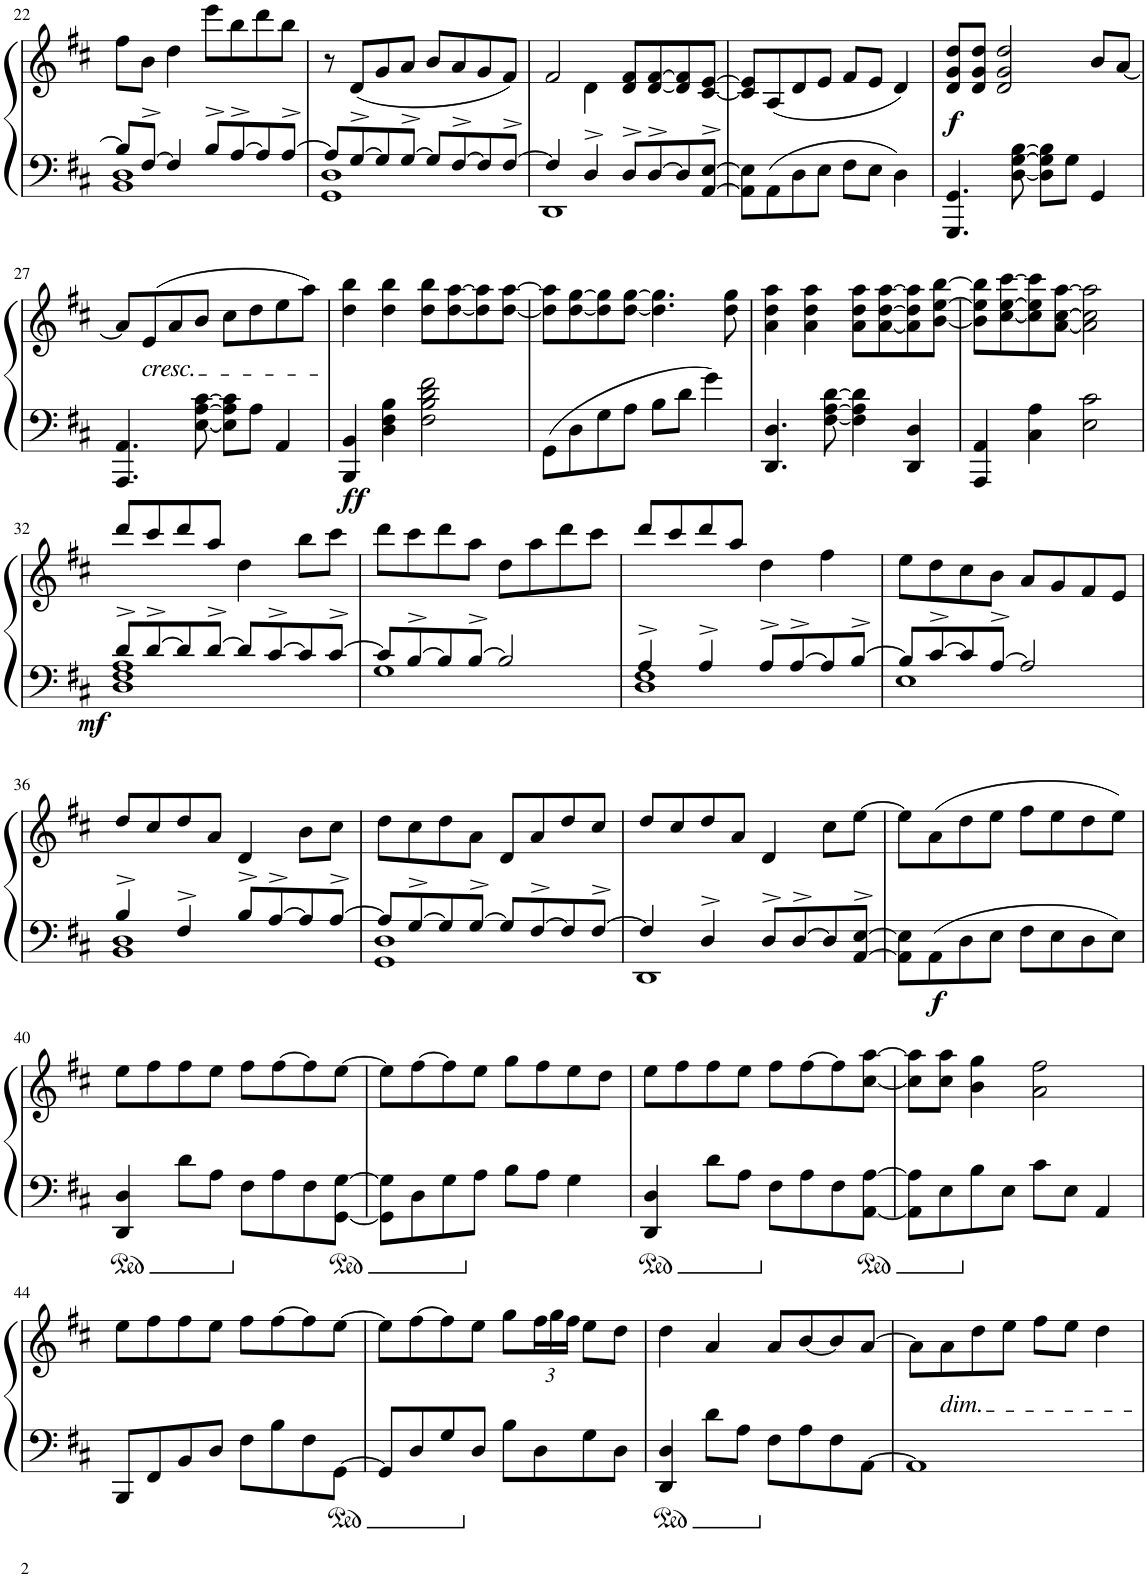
**kern	**kern	**dynam
*part1	*part1	*part1
*staff2	*staff1	*staff1/2
*I"Piano	*	*
*I'Pno.	*	*
!!LO:PB:g=z
*clefF4	*clefG2	*
*k[f#c#]	*k[f#c#]	*
*M4/4	*M4/4	*
=22	=22	=22
*^	*	*
8B/L]	1BB 1D	8ff#\L	.
[8F#^/J	.	8b\J	.
4F#/]	.	4dd\	.
8B^/L	.	8eee\L	.
[8A^/	.	8bb\	.
8A/]	.	8ddd\	.
[8A^/J	.	8bb\J	.
=23	=23	=23	=23
8A/L]	1GG 1D	8r	.
[8G^/	.	(8d/L	.
8G/]	.	8g/	.
[8G^/J	.	8a/J	.
8G/L]	.	8b/L	.
[8F#^/	.	8a/	.
8F#/]	.	8g/	.
[8F#^/J	.	8f#/J)	.
=24	=24	=24	=24
*	*	*^	*
4F#/]	1DD	2f#/	4ryy	.
4D^/	.	.	4d\	.
8D^/L	.	8d/ 8f#/L	2ryy	.
[8D^/	.	[8d/ [8f#/	.	.
8D/]	.	8d/] 8f#/]	.	.
[8AA/^ [8E/^J	.	[8c#/ [8e/J	.	.
*v	*v	*	*	*
*	*v	*v	*
=25	=25	=25
8AA\] 8E\]L	8c#/] 8e/]L	.
8AA\	(8A/	.
8D\	8d/	.
8E\J	8e/J	.
8F#\L	8f#/L	.
8E\J	8e/J	.
4D\	4d/)	.
=26	=26	=26
!	!	!LO:DY:b
4.GGG/ 4.GG/	8d/ 8g/ 8dd/L	f
.	8d/ 8g/ 8dd/J	.
.	2d/ 2g/ 2dd/	.
[8D\ [8G\ [8B\	.	.
8D\] 8G\] 8B\]L	.	.
8G\J	.	.
4GG/	8b/L	.
.	[8a/J	.
!!LO:LB:g=z
=27	=27	=27
4.AAA/ 4.AA/	8a/L]	.
!	!LO:TX:b:i:t=cresc.	!
.	(8e/	.
.	8a/	.
[8E\ [8A\ [8c#\	8b/J	.
8E\] 8A\] 8c#\]L	8cc#\L	.
8A\J	8dd\	.
4AA/	8ee\	.
.	8aa\J)	.
=28	=28	=28
!	!	!LO:DY:b=2
4BBB/ 4BB/	4dd\ 4bb\	ff
4D\ 4F#\ 4B\	4dd\ 4bb\	.
2F#\ 2B\ 2d\ 2f#\	8dd\ 8bb\L	.
.	[8dd\ [8aa\	.
.	8dd\] 8aa\]	.
.	[8dd\ [8aa\J	.
=29	=29	=29
8GG\L	8dd\] 8aa\]L	.
8D\	[8dd\ [8gg\	.
8G\	8dd\] 8gg\]	.
8A\J	[8dd\ [8gg\J	.
8B\L	4.dd\] 4.gg\]	.
8d\J	.	.
4g\	.	.
.	8dd\ 8gg\	.
=30	=30	=30
4.DD/ 4.D/	4a\ 4dd\ 4aa\	.
.	4a\ 4dd\ 4aa\	.
[8F#\ [8A\ [8d\	.	.
4F#\] 4A\] 4d\]	8a\ 8dd\ 8aa\L	.
.	[8a\ [8dd\ [8aa\	.
4DD/ 4D/	8a\] 8dd\] 8aa\]	.
.	[8b\ [8ee\ [8bb\J	.
=31	=31	=31
4AAA/ 4AA/	8b\] 8ee\] 8bb\]L	.
.	[8cc#\ [8ee\ [8ccc#\	.
4C#\ 4A\	8cc#\] 8ee\] 8ccc#\]	.
.	[8a\ [8cc#\ [8aa\J	.
2E\ 2c#\	2a\] 2cc#\] 2aa\]	.
!!LO:LB:g=z
=32	=32	=32
*^	*	*
!	!	!	!LO:DY:b=2
8d^/L	1D 1F# 1A	8ddd/L	mf
[8d^/	.	8ccc#/	.
8d/]	.	8ddd/	.
[8d^/J	.	8aa/J	.
8d/L]	.	4dd\	.
[8c#^/	.	.	.
8c#/]	.	8bb\L	.
[8c#^/J	.	8ccc#\J	.
=33	=33	=33	=33
8c#/L]	1G	8ddd\L	.
[8B^/	.	8ccc#\	.
8B/]	.	8ddd\	.
[8B^/J	.	8aa\J	.
2B/]	.	8dd\L	.
.	.	8aa\	.
.	.	8ddd\	.
.	.	8ccc#\J	.
=34	=34	=34	=34
4A^/	1D 1F#	8ddd/L	.
.	.	8ccc#/	.
4A^/	.	8ddd/	.
.	.	8aa/J	.
8A^/L	.	4dd\	.
[8A^/	.	.	.
8A/]	.	4ff#\	.
[8B^/J	.	.	.
=35	=35	=35	=35
8B/L]	1E	8ee\L	.
[8c#^/	.	8dd\	.
8c#/]	.	8cc#\	.
[8A^/J	.	8b\J	.
2A/]	.	8a/L	.
.	.	8g/	.
.	.	8f#/	.
.	.	8e/J	.
!!LO:LB:g=z
=36	=36	=36	=36
4B^/	1BB 1D	8dd/L	.
.	.	8cc#/	.
4F#^/	.	8dd/	.
.	.	8a/J	.
8B^/L	.	4d/	.
[8A^/	.	.	.
8A/]	.	8b\L	.
[8A^/J	.	8cc#\J	.
=37	=37	=37	=37
8A/L]	1GG 1D	8dd\L	.
[8G^/	.	8cc#\	.
8G/]	.	8dd\	.
[8G^/J	.	8a\J	.
8G/L]	.	8d/L	.
[8F#^/	.	8a/	.
8F#/]	.	8dd/	.
[8F#^/J	.	8cc#/J	.
=38	=38	=38	=38
4F#/]	1DD	8dd/L	.
.	.	8cc#/	.
4D^/	.	8dd/	.
.	.	8a/J	.
8D^/L	.	4d/	.
[8D^/	.	.	.
8D/]	.	8cc#\L	.
[8AA/^ [8E/^J	.	[8ee\J	.
*v	*v	*	*
=39	=39	=39
8AA\] 8E\]L	8ee\L]	.
!	!	!LO:DY:b=2
8AA\	(8a\	f
8D\	8dd\	.
8E\J	8ee\J	.
8F#\L	8ff#\L	.
8E\	8ee\	.
8D\	8dd\	.
8E\J	8ee\J)	.
!!LO:LB:g=z
=40	=40	=40
4DD/ 4D/	8ee\L	.
.	8ff#\	.
8d\L	8ff#\	.
8A\J	8ee\J	.
8F#\L	8ff#\L	.
8A\	[8ff#\	.
8F#\	8ff#\]	.
[8GG\ [8G\J	[8ee\J	.
=41	=41	=41
8GG\] 8G\]L	8ee\L]	.
8D\	[8ff#\	.
8G\	8ff#\]	.
8A\J	8ee\J	.
8B\L	8gg\L	.
8A\J	8ff#\	.
4G\	8ee\	.
.	8dd\J	.
=42	=42	=42
4DD/ 4D/	8ee\L	.
.	8ff#\	.
8d\L	8ff#\	.
8A\J	8ee\J	.
8F#\L	8ff#\L	.
8A\	[8ff#\	.
8F#\	8ff#\]	.
[8AA\ [8A\J	[8cc#\ [8aa\J	.
=43	=43	=43
8AA\] 8A\]L	8cc#\] 8aa\]L	.
8E\	8cc#\ 8aa\J	.
8B\	4b\ 4gg\	.
8E\J	.	.
8c#\L	2a\ 2ff#\	.
8E\J	.	.
4AA/	.	.
!!LO:LB:g=z
=44	=44	=44
8BBB/L	8ee\L	.
8FF#/	8ff#\	.
8BB/	8ff#\	.
8D/J	8ee\J	.
8F#\L	8ff#\L	.
8B\	[8ff#\	.
8F#\	8ff#\]	.
[8GG\J	[8ee\J	.
=45	=45	=45
8GG/L]	8ee\L]	.
8D/	[8ff#\	.
8G/	8ff#\]	.
8D/J	8ee\J	.
8B\L	8gg\L	.
*	*Xbrackettup	*
8D\	24ff#\L	.
.	24gg\	.
.	24ff#\JJ	.
8G\	8ee\L	.
8D\J	8dd\J	.
=46	=46	=46
4DD/ 4D/	4dd\	.
8d\L	4a/	.
8A\J	.	.
8F#\L	8a/L	.
8A\	[8b/	.
8F#\	8b/]	.
[8AA\J	[8a/J	.
=47	=47	=47
1AA]	8a\L]	.
!	!LO:TX:b:i:t=dim.	!
.	8a\	.
.	8dd\	.
.	8ee\J	.
.	8ff#\L	.
.	8ee\J	.
.	4dd\	.
=	=	=
*-	*-	*-
